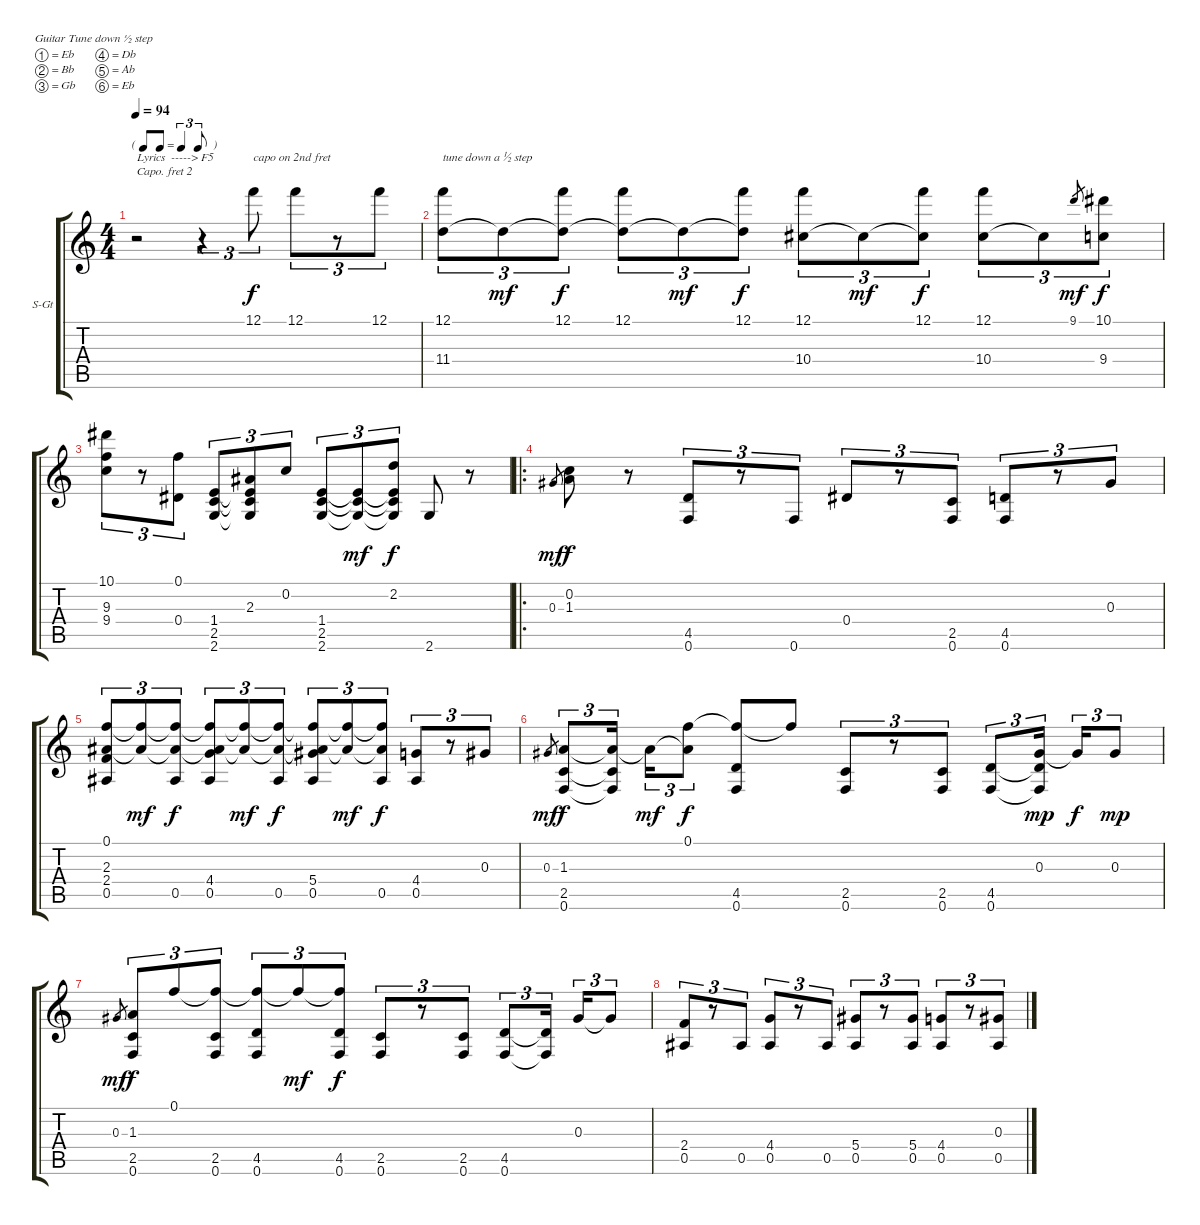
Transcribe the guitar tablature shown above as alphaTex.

\bracketExtendMode groupsimilarinstruments
\firstSystemTrackNameOrientation horizontal
\otherSystemsTrackNameOrientation horizontal
\track ("Track 1" "S-Gt") {instrument acousticguitarsteel}
\staff {score tabs}
\capo 2
\tuning (Eb4 Bb3 Gb3 Db3 Ab2 Eb2)
\ts (4 4)
\tf triplet8th
\tempo 94
\clef g2
\ks c
r.2{txt "Lyrics  -----> F5" dy f instrument acousticguitarsteel} r.4{tu (3 2)} 12.1.8{tu (3 2) txt "capo on 2nd fret"} 12.1.8{tu (3 2)} r.8{tu (3 2)} 12.1.8{tu (3 2)} |
(12.1 11.4).8{tu (3 2) txt "tune down a ½ step"} 11.4{t}.8{tu (3 2) dy mf} (12.1 11.4{t}).8{tu (3 2) dy f} (12.1 11.4{t}).8{tu (3 2)} 11.4{t}.8{tu (3 2) dy mf} (12.1 11.4{t}).8{tu (3 2) dy f} (12.1 10.4).8{tu (3 2)} 10.4{t}.8{tu (3 2) dy mf} (12.1 10.4{t}).8{tu (3 2) dy f} (12.1 10.4).8{tu (3 2)} 10.4{t}.8{tu (3 2)} 9.1.8{gr dy mf} (10.1 9.4).8{tu (3 2) dy f} |
(10.1 9.3 9.4).8{tu (3 2)} r.8{tu (3 2)} (0.1 0.4).8{tu (3 2)} (1.4 2.5 2.6).8{tu (3 2)} (2.3 1.4{t} 2.5{t} 2.6{t}).8{tu (3 2)} 0.2.8{tu (3 2)} (1.4 2.5 2.6).8{tu (3 2)} (1.4{t} 2.5{t} 2.6{t}).8{tu (3 2) dy mf} (2.2 1.4{t} 2.5{t} 2.6{t}).8{tu (3 2) dy f} 2.6.8 r.8 |
\ro
0.3.8{gr dy mf} (0.2 1.3).8{dy f} r.8 (4.5 0.6).8{tu (3 2)} r.8{tu (3 2)} 0.6.8{tu (3 2)} 0.4.8{tu (3 2)} r.8{tu (3 2)} (2.5 0.6).8{tu (3 2)} (4.5 0.6).8{tu (3 2)} r.8{tu (3 2)} 0.3.8{tu (3 2)} |
(0.1 2.3 2.4 0.5).8{tu (3 2)} (0.1{t} 2.3{t}).8{tu (3 2) dy mf} (0.5 0.1{t} 2.3{t}).8{tu (3 2) dy f} (4.4 0.5 0.1{t} 2.3{t}).8{tu (3 2)} (0.1{t} 2.3{t}).8{tu (3 2) dy mf} (0.5 0.1{t} 2.3{t}).8{tu (3 2) dy f} (5.4 0.5 0.1{t} 2.3{t}).8{tu (3 2)} (0.1{t} 2.3{t}).8{tu (3 2) dy mf} (0.1{t} 2.3{t} 0.5).8{tu (3 2) dy f} (4.4 0.5).8{tu (3 2)} r.8{tu (3 2)} 0.3.8{tu (3 2)} |
0.3.8{gr dy mf} (1.3 2.5 0.6).8{tu (3 2) dy f} (2.5{t} 0.6{t} 1.3{t}).16{tu (3 2)} 1.3{t}.16{tu (3 2) dy mf} (0.1 1.3{t}).8{tu (3 2) dy f} (4.5 0.6 0.1{t}).8 0.1{t}.8 (2.5 0.6).8{tu (3 2)} r.8{tu (3 2)} (2.5 0.6).8{tu (3 2)} (4.5 0.6).8{tu (3 2)} (0.3 4.5{t} 0.6{t}).16{tu (3 2) dy mp} 0.3{t}.16{tu (3 2) dy f} 0.3.8{tu (3 2) dy mp} |
0.3.8{gr dy mf} (1.3 2.5 0.6).8{tu (3 2) dy f} 0.1.8{tu (3 2)} (2.5 0.6 0.1{t}).8{tu (3 2)} (4.5 0.6 0.1{t}).8{tu (3 2)} 0.1{t}.8{tu (3 2) dy mf} (0.1{t} 4.5 0.6).8{tu (3 2) dy f} (2.5 0.6).8{tu (3 2)} r.8{tu (3 2)} (2.5 0.6).8{tu (3 2)} (4.5 0.6).8{tu (3 2)} (4.5{t} 0.6{t}).16{tu (3 2)} 0.3.16{tu (3 2)} 0.3{t}.8{tu (3 2)} |
(2.4 0.5).8{tu (3 2)} r.8{tu (3 2)} 0.5.8{tu (3 2)} (4.4 0.5).8{tu (3 2)} r.8{tu (3 2)} 0.5.8{tu (3 2)} (5.4 0.5).8{tu (3 2)} r.8{tu (3 2)} (5.4 0.5).8{tu (3 2)} (4.4 0.5).8{tu (3 2)} r.8{tu (3 2)} (0.3 0.5).8{tu (3 2)}
